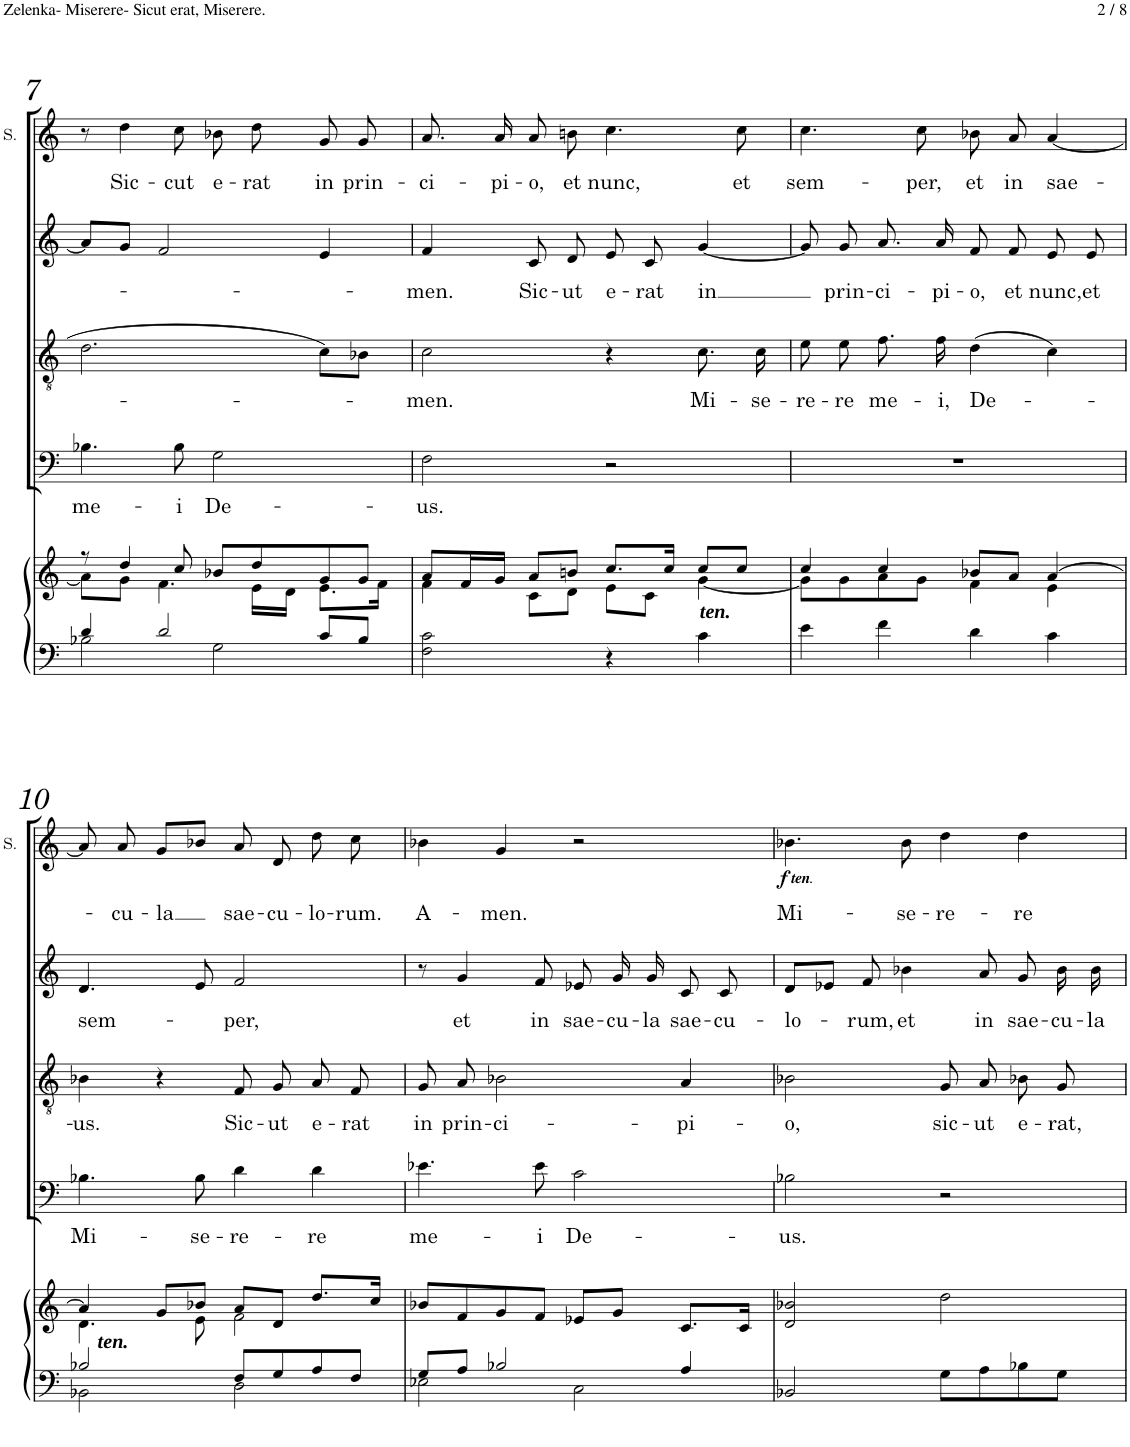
**kern	**kern	**kern	**text	**kern	**text	**kern	**text	**kern	**text	**dynam
*part5	*part5	*part4	*part4	*part3	*part3	*part2	*part2	*part1	*part1	*part1
*staff6	*staff5	*staff4	*staff4	*staff3	*staff3	*staff2	*staff2	*staff1	*staff1	*staff1
*I"Piano	*	*I"Basse	*	*I"Ténor	*	*I"Alto	*	*I"Soprano	*	*
*I'Pno	*	*	*	*	*	*	*	*I'S.	*	*
!!LO:PB:g=z
*clefF4	*clefG2	*clefF4	*	*clefGv2	*	*clefG2	*	*clefG2	*	*
*k[]	*k[]	*k[]	*	*k[]	*	*k[]	*	*k[]	*	*
*M4/4	*M4/4	*M4/4	*	*M4/4	*	*M4/4	*	*M4/4	*	*
*met(c)	*met(c)	*met(c)	*	*met(c)	*	*met(c)	*	*met(c)	*	*
=7	=7	=7	=7	=7	=7	=7	=7	=7	=7	=7
*^	*^	*	*	*	*	*	*	*	*	*
!	!	!	!	!	!LO:LY:b	!	!	!	!	!	!	!
4d/	2B-X\	8r	8a\L]	4.B-X\	me-	2.d\	.	8a/L]	.	8r	.	.
!	!	!	!	!	!	!	!	!	!	!	!LO:LY:b	!
.	.	4dd/	8g\J	.	.	.	.	8g/J	.	4dd\	Sic-	.
2d/	.	.	4.f\	.	.	.	.	2f/	.	.	.	.
!	!	!	!	!	!LO:LY:b	!	!	!	!	!	!LO:LY:b	!
.	.	8cc/	.	8B-\	-i	.	.	.	.	8cc\	-cut	.
!	!	!	!	!	!LO:LY:b	!	!	!	!	!	!LO:LY:b	!
.	2G\	8b-X/L	.	2G\	De-	.	.	.	.	8b-X\	e-	.
!	!	!	!	!	!	!	!	!	!	!	!LO:LY:b	!
.	.	8dd/	16e\LL	.	.	.	.	.	.	8dd\	-rat	.
.	.	.	16d\JJ	.	.	.	.	.	.	.	.	.
!	!	!	!	!	!	!	!	!	!	!	!LO:LY:b	!
8c/L	.	8g/	8.e\L	.	.	8c\L	.	4e/	.	8g/	in	.
!	!	!	!	!	!	!	!	!	!	!	!LO:LY:b	!
8B-/J	.	8g/J	.	.	.	8B-X\J	.	.	.	8g/	prin-	.
.	.	.	16f\Jk	.	.	.	.	.	.	.	.	.
*v	*v	*	*	*	*	*	*	*	*	*	*	*
=8	=8	=8	=8	=8	=8	=8	=8	=8	=8	=8	=8
!	!	!	!	!LO:LY:b	!	!LO:LY:b	!	!LO:LY:b	!	!LO:LY:b	!
2F\ 2c\	8a/L	4f\	2F\	-us.	2c\	-men.	4f/	-men.	8.a/	-ci-	.
.	16f/L	.	.	.	.	.	.	.	.	.	.
!	!	!	!	!	!	!	!	!	!	!LO:LY:b	!
.	16g/JJ	.	.	.	.	.	.	.	16a/	-pi-	.
!	!	!	!	!	!	!	!	!LO:LY:b	!	!LO:LY:b	!
.	8a/L	8c\L	.	.	.	.	8c/	Sic-	8a/	-o,	.
!	!	!	!	!	!	!	!	!LO:LY:b	!	!LO:LY:b	!
.	8bn/J	8d\J	.	.	.	.	8d/	-ut	8bn\	et	.
!	!	!	!	!	!	!	!	!LO:LY:b	!	!LO:LY:b	!
4r	8.cc/L	8e\L	2r	.	4r	.	8e/	e-	4.cc\	nunc,	.
!	!	!	!	!	!	!	!	!LO:LY:b	!	!	!
.	.	8c\J	.	.	.	.	8c/	-rat	.	.	.
.	16cc/Jk	.	.	.	.	.	.	.	.	.	.
!LO:TX:a:Bi:t=ten.	!	!	!	!	!	!	!	!	!	!	!
!	!	!	!	!	!	!LO:LY:b	!	!LO:LY:b	!	!	!
4c\	8cc/L	[4g\	.	.	8.c\	Mi-	[4g/	in	.	.	.
!	!	!	!	!	!	!	!	!	!	!LO:LY:b	!
.	8cc/J	.	.	.	.	.	.	.	8cc\	et	.
!	!	!	!	!	!	!LO:LY:b	!	!	!	!	!
.	.	.	.	.	16c\	-se-	.	.	.	.	.
=9	=9	=9	=9	=9	=9	=9	=9	=9	=9	=9	=9
!	!	!	!	!	!	!LO:LY:b	!	!	!	!LO:LY:b	!
4e\	4cc/	8g\L]	1r	.	8e\	-re-	8g/]	.	4.cc\	sem-	.
!	!	!	!	!	!	!LO:LY:b	!	!LO:LY:b	!	!	!
.	.	8g\	.	.	8e\	-re	8g/	prin-	.	.	.
!	!	!	!	!	!	!LO:LY:b	!	!LO:LY:b	!	!	!
4f\	4cc/	8a\	.	.	8.f\	me-	8.a/	-ci-	.	.	.
!	!	!	!	!	!	!	!	!	!	!LO:LY:b	!
.	.	8g\J	.	.	.	.	.	.	8cc\	-per,	.
!	!	!	!	!	!	!LO:LY:b	!	!LO:LY:b	!	!	!
.	.	.	.	.	16f\	-i,	16a/	-pi-	.	.	.
!	!	!	!	!	!	!LO:LY:b	!	!LO:LY:b	!	!LO:LY:b	!
4d\	8b-X/L	4f\	.	.	(4d\	De-	8f/	-o,	8b-X\	et	.
!	!	!	!	!	!	!	!	!LO:LY:b	!	!LO:LY:b	!
.	8a/J	.	.	.	.	.	8f/	et	8a/	in	.
!	!	!	!	!	!	!	!	!LO:LY:b	!	!LO:LY:b	!
4c\	[4a/	4e\	.	.	4c\)	.	8e/	nunc,	[4a/	sae-	.
!	!	!	!	!	!	!	!	!LO:LY:b	!	!	!
.	.	.	.	.	.	.	8e/	et	.	.	.
!!LO:LB:g=z
=10	=10	=10	=10	=10	=10	=10	=10	=10	=10	=10	=10
*^	*	*	*	*	*	*	*	*	*	*	*
!LO:TX:a:Bi:t=ten.	!	!	!	!	!	!	!	!	!	!	!	!
!	!	!	!	!	!LO:LY:b	!	!LO:LY:b	!	!LO:LY:b	!	!	!
2B-X/	2BB-X\	4a/]	4.d\	4.B-X\	Mi-	4B-X\	-us.	4.d/	sem-	8a/]	.	.
!	!	!	!	!	!	!	!	!	!	!	!LO:LY:b	!
.	.	.	.	.	.	.	.	.	.	8a/	-cu-	.
!	!	!	!	!	!	!	!	!	!	!	!LO:LY:b	!
.	.	8g/L	.	.	.	4r	.	.	.	8g/L	-la	.
!	!	!	!	!	!LO:LY:b	!	!	!	!	!	!	!
.	.	8b-X/J	8e\	8B-\	-se-	.	.	8e/	.	8b-X/J	.	.
!	!	!	!	!	!LO:LY:b	!	!LO:LY:b	!	!LO:LY:b	!	!LO:LY:b	!
8F/L	2D\	8a/L	2f\	4d\	-re-	8F/	Sic-	2f/	-per,	8a/	sae-	.
!	!	!	!	!	!	!	!LO:LY:b	!	!	!	!LO:LY:b	!
8G/	.	8d/J	.	.	.	8G/	-ut	.	.	8d/	-cu-	.
!	!	!	!	!	!LO:LY:b	!	!LO:LY:b	!	!	!	!LO:LY:b	!
8A/	.	8.dd/L	.	4d\	-re	8A/	e-	.	.	8dd\	-lo-	.
!	!	!	!	!	!	!	!LO:LY:b	!	!	!	!LO:LY:b	!
8F/J	.	.	.	.	.	8F/	-rat	.	.	8cc\	-rum.	.
.	.	16cc/Jk	.	.	.	.	.	.	.	.	.	.
*	*	*v	*v	*	*	*	*	*	*	*	*	*
=11	=11	=11	=11	=11	=11	=11	=11	=11	=11	=11	=11
!	!	!	!	!LO:LY:b	!	!LO:LY:b	!	!	!	!LO:LY:b	!
8G/L	2E-X\	8b-X/L	4.e-X\	me-	8G/	in	8r	.	4b-X\	A-	.
!	!	!	!	!	!	!LO:LY:b	!	!LO:LY:b	!	!	!
8A/J	.	8f/	.	.	8A/	prin-	4g/	et	.	.	.
!	!	!	!	!	!	!LO:LY:b	!	!	!	!LO:LY:b	!
2B-X/	.	8g/	.	.	2B-X\	-ci-	.	.	4g/	-men.	.
!	!	!	!	!LO:LY:b	!	!	!	!LO:LY:b	!	!	!
.	.	8f/J	8e-\	-i	.	.	8f/	in	.	.	.
!	!	!	!	!LO:LY:b	!	!	!	!LO:LY:b	!	!	!
.	2C\	8e-X/L	2c\	De-	.	.	8e-X/	sae-	2r	.	.
!	!	!	!	!	!	!	!	!LO:LY:b	!	!	!
.	.	8g/J	.	.	.	.	16g/	-cu-	.	.	.
!	!	!	!	!	!	!	!	!LO:LY:b	!	!	!
.	.	.	.	.	.	.	16g/	-la	.	.	.
!	!	!	!	!	!	!LO:LY:b	!	!LO:LY:b	!	!	!
4A/	.	8.c/L	.	.	4A/	-pi-	8c/	sae-	.	.	.
!	!	!	!	!	!	!	!	!LO:LY:b	!	!	!
.	.	.	.	.	.	.	8c/	-cu-	.	.	.
.	.	16c/Jk	.	.	.	.	.	.	.	.	.
*v	*v	*	*	*	*	*	*	*	*	*	*
=12	=12	=12	=12	=12	=12	=12	=12	=12	=12	=12
!	!	!	!LO:LY:b	!	!LO:LY:b	!	!LO:LY:b	!	!LO:LY:b	!LO:DY:b
!	!	!	!	!	!	!	!	!	!	!LO:DY:n=1:b
2BB-X/	2d/ 2b-X/	2B-X\	-us.	2B-X\	-o,	8d/L	-lo-	4.b-X\	Mi-	f other-dynamics
.	.	.	.	.	.	8e-X/J	.	.	.	.
!	!	!	!	!	!	!	!LO:LY:b	!	!	!
.	.	.	.	.	.	8f/	-rum,	.	.	.
!	!	!	!	!	!	!	!LO:LY:b	!	!LO:LY:b	!
.	.	.	.	.	.	4b-X\	et	8b-\	-se-	.
!	!	!	!	!	!LO:LY:b	!	!	!	!LO:LY:b	!
8G\L	2dd\	2r	.	8G/	sic-	.	.	4dd\	-re-	.
!	!	!	!	!	!LO:LY:b	!	!LO:LY:b	!	!	!
8A\	.	.	.	8A/	-ut	8a/	in	.	.	.
!	!	!	!	!	!LO:LY:b	!	!LO:LY:b	!	!LO:LY:b	!
8B-X\	.	.	.	8B-X\	e-	8g/	sae-	4dd\	-re	.
!	!	!	!	!	!LO:LY:b	!	!LO:LY:b	!	!	!
8G\J	.	.	.	8G/	-rat,	16b-\	-cu-	.	.	.
!	!	!	!	!	!	!	!LO:LY:b	!	!	!
.	.	.	.	.	.	16b-\	-la	.	.	.
=	=	=	=	=	=	=	=	=	=	=
*-	*-	*-	*-	*-	*-	*-	*-	*-	*-	*-
